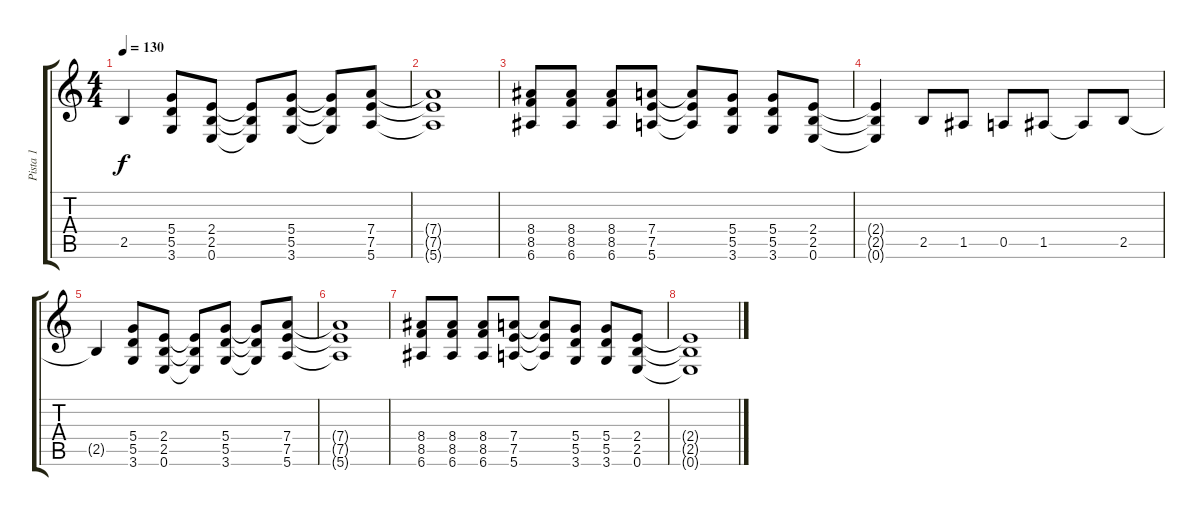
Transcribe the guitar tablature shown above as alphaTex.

\track ("Pista 1" "Pista 1") {instrument electricguitarclean}
\staff {score tabs}
\tuning (E4 B3 G3 D3 A2 E2) {hide}
\ts (4 4)
\tempo 130
\clef g2
\ks c
2.5{t}.4{dy f} (5.4 5.5 3.6).8 (2.4 2.5 0.6).8 (2.4{t} 2.5{t} 0.6{t}).8 (5.4 5.5 3.6).8 (5.4{t} 5.5{t} 3.6{t}).8 (7.4 7.5 5.6).8 |
(7.4{t} 7.5{t} 5.6{t}).1 |
(8.4 8.5 6.6).8 (8.4 8.5 6.6).8 (8.4 8.5 6.6).8 (7.4 7.5 5.6).8 (7.4{t} 7.5{t} 5.6{t}).8 (5.4 5.5 3.6).8 (5.4 5.5 3.6).8 (2.4 2.5 0.6).8 |
(2.4{t} 2.5{t} 0.6{t}).4 2.5.8 1.5.8 0.5.8 1.5.8 1.5{t}.8 2.5.8 |
2.5{t}.4 (5.4 5.5 3.6).8 (2.4 2.5 0.6).8 (2.4{t} 2.5{t} 0.6{t}).8 (5.4 5.5 3.6).8 (5.4{t} 5.5{t} 3.6{t}).8 (7.4 7.5 5.6).8 |
(7.4{t} 7.5{t} 5.6{t}).1 |
(8.4 8.5 6.6).8 (8.4 8.5 6.6).8 (8.4 8.5 6.6).8 (7.4 7.5 5.6).8 (7.4{t} 7.5{t} 5.6{t}).8 (5.4 5.5 3.6).8 (5.4 5.5 3.6).8 (2.4 2.5 0.6).8 |
(2.4{t} 2.5{t} 0.6{t}).1
